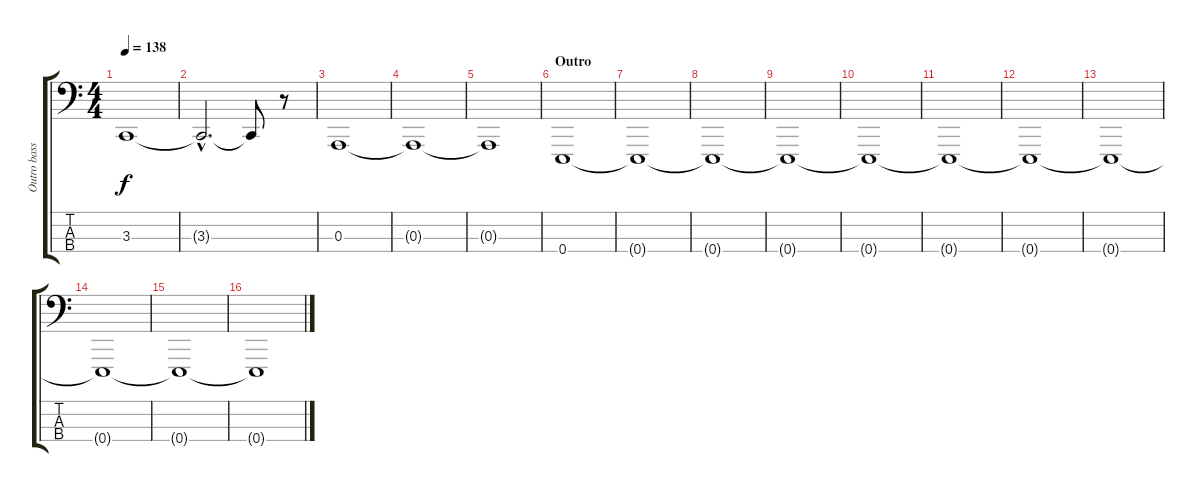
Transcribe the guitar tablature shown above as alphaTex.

\track ("Outro bass thing" "Outro bass") {instrument frenchhorn}
\staff {score tabs}
\tuning (G2 D2 A1 E1) {hide}
\ts (4 4)
\tempo 138
\clef f4
\ks c
3.3.1{dy f} |
3.3{hac t}.2{d} 3.3{t}.8 r.8 |
0.3.1 |
0.3{t}.1 |
0.3{t}.1 |
\section ("" "Outro")
0.4.1 |
0.4{t}.1 |
0.4{t}.1 |
0.4{t}.1 |
0.4{t}.1 |
0.4{t}.1 |
0.4{t}.1 |
0.4{t}.1 |
0.4{t}.1 |
0.4{t}.1 |
0.4{t}.1
